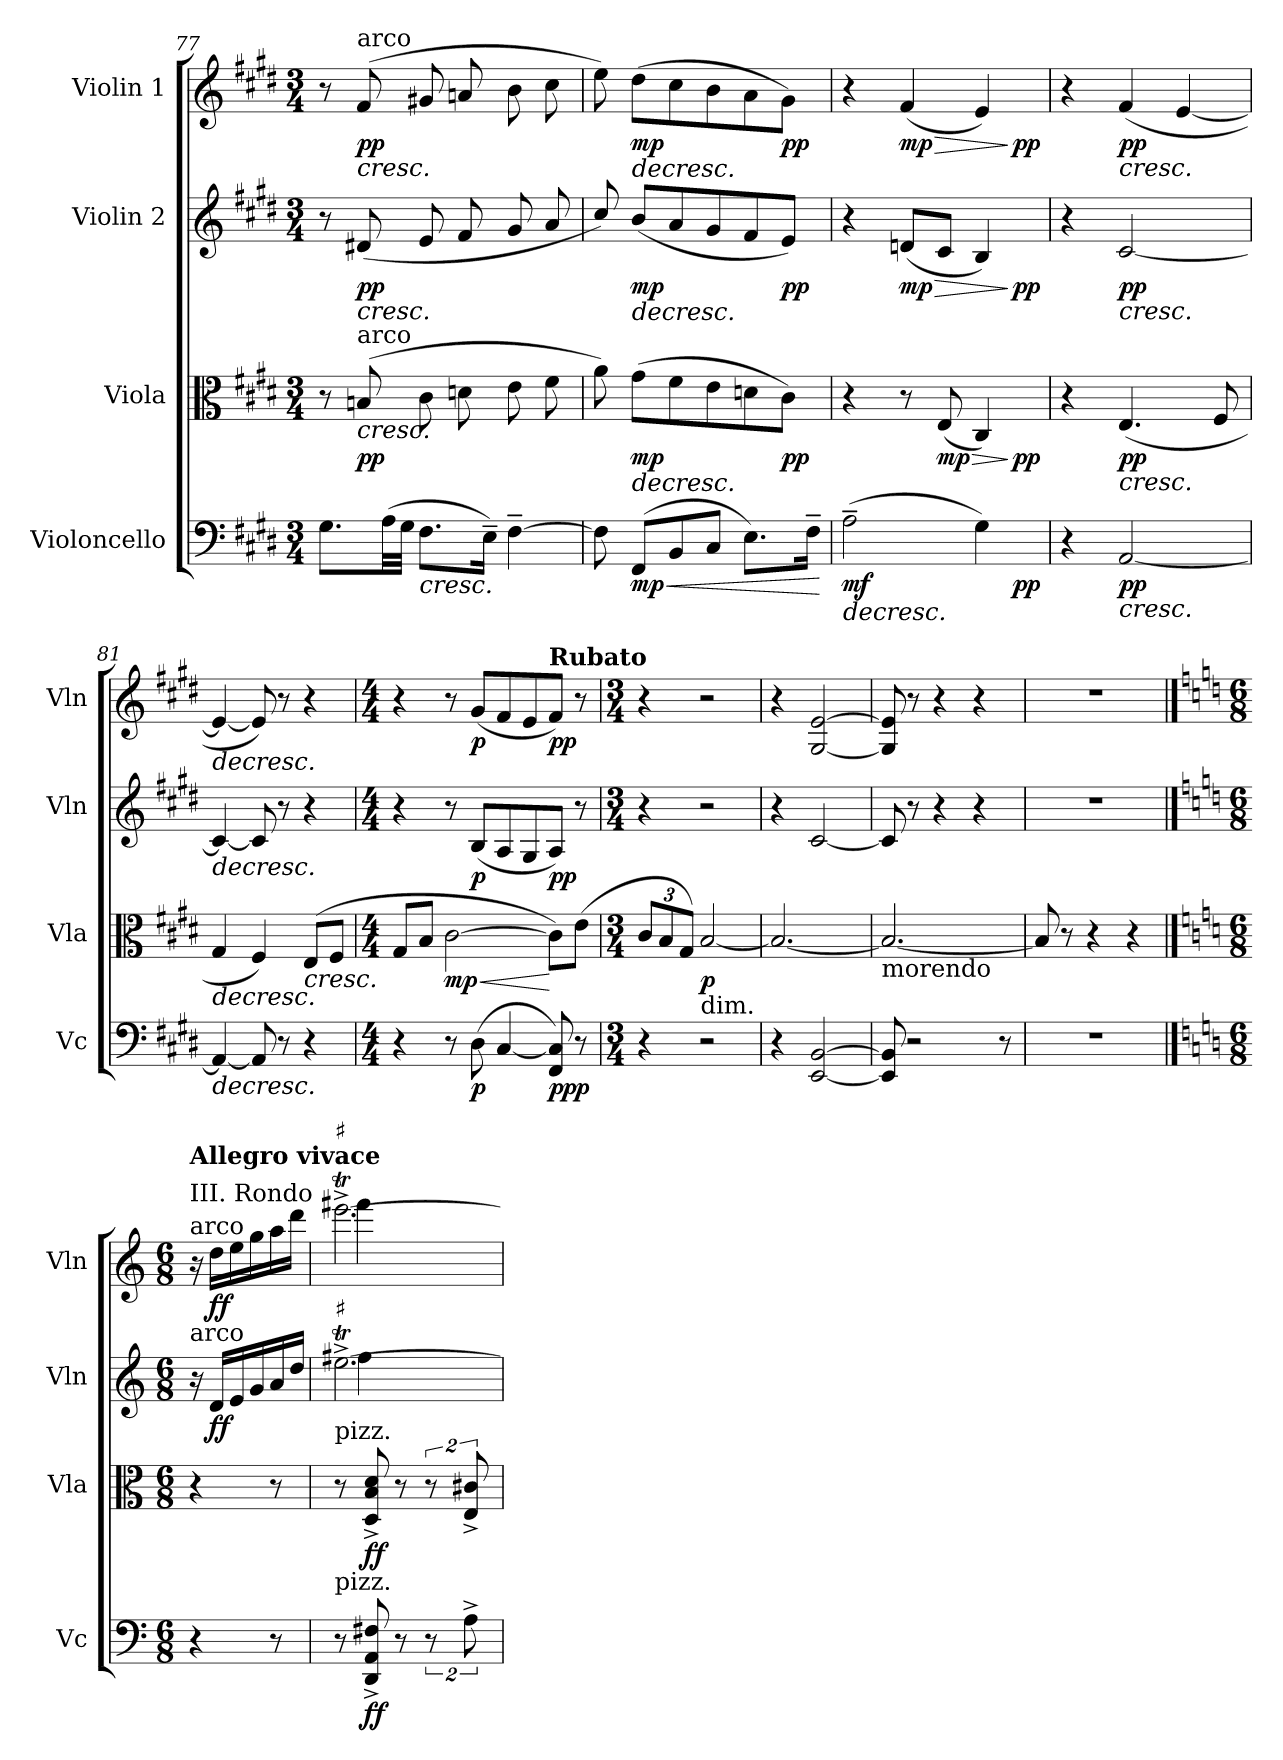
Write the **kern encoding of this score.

**kern	**dynam	**kern	**dynam	**kern	**dynam	**kern	**dynam
*part4	*part4	*part3	*part3	*part2	*part2	*part1	*part1
*staff4	*staff4	*staff3	*staff3	*staff2	*staff2	*staff1	*staff1
*I"Violoncello	*	*I"Viola	*	*I"Violin 2	*	*I"Violin 1	*
*I'Vc	*	*I'Vla	*	*I'Vln	*	*I'Vln	*
*clefF4	*	*clefC3	*	*clefG2	*	*clefG2	*
*k[f#c#g#d#]	*	*k[f#c#g#d#]	*	*k[f#c#g#d#]	*	*k[f#c#g#d#]	*
*M3/4	*	*M3/4	*	*M3/4	*	*M3/4	*
=77	=77	=77	=77	=77	=77	=77	=77
8.G#\L	.	8r	.	8r	.	8r	.
!	!	!	!	!	!	!LO:TX:a:t=arco	!
!	!	!LO:TX:a:t=arco	!	!	!	!	!
!	!	!	!LO:HP:b	!	!LO:HP:b	!	!LO:HP:b
!	!	!	!LO:DY:n=1:b	!	!LO:DY:n=1:b	!	!LO:DY:n=1:b
.	.	(>8Bn/	< pp	(<8d#X/	< pp	(>8f#/	< pp
(>32A\LL	.	.	.	.	.	.	.
32G#\JJJ	.	.	.	.	.	.	.
!	!LO:HP:b	!	!	!	!	!	!
8.F#\L	<	8c#\	.	8e/	.	8g#X/	.
.	.	8dn\	.	8f#/	.	8an/	.
16E~\Jk)	.	.	.	.	.	.	.
[4F#~\	.	8e\	.	8g#/	.	8b\	.
.	.	8f#\	.	8a/	.	8cc#\	.
=78	=78	=78	=78	=78	=78	=78	=78
8F#\]	.	8a\)	.	8cc#/)	.	8ee\)	.
!	!LO:HP:b	!	!LO:HP:b	!	!LO:HP:b	!	!LO:HP:b
!	!LO:DY:n=1:b	!	!LO:DY:n=1:b	!	!LO:DY:n=1:b	!	!LO:DY:n=1:b
(>8FF#/L	< mp	(>8g#\L	> mp	(<8b/L	> mp	(>8dd#\L	> mp
8BB/	.	8f#\	.	8a/	.	8cc#\	.
8C#/J	.	8e\	.	8g#/	.	8b\	.
8.E\L)	.	8dn\	.	8f#/	.	8a\	.
!	!	!	!LO:DY:n=2:b	!	!LO:DY:n=2:b	!	!LO:DY:n=2:b
.	.	8c#\J)	[ pp	8e/J)	[ pp	8g#\J)	[ pp
16F#~\Jk	.	.	.	.	.	.	.
.	[	.	.	.	.	.	.
=79	=79	=79	=79	=79	=79	=79	=79
!	!	!	!	!	!	!LO:TX:a:B:t=rall.	!
!	!LO:HP:b	!	!	!	!	!	!
*^	*	*^	*	*^	*	*^	*
!	!	!LO:DY:n=1:b	!	!	!	!	!	!	!	!	!
(>2A~\	2ryy	> mf	4r	2ryy	.	4r	2ryy	.	4r	2ryy	.
*	*	*	*	*	*	*	*	*	*MM42	*	*
!	!	!	!	!	!	!	!	!LO:HP:b	!	!	!LO:HP:b
!	!	!	!	!	!	!	!	!LO:DY:n=1:b	!	!	!LO:DY:n=1:b
.	.	.	8r	.	.	(<8dn/L	.	> mp	(<4f#/	.	> mp
!	!	!	!	!	!LO:HP:b	!	!	!	!	!	!
!	!	!	!	!	!LO:DY:n=1:b	!	!	!	!	!	!
.	.	.	(<8E/	.	> mp	8c#/J	.	.	.	.	.
*	*	*	*	*	*	*	*	*	*MM41	*	*
4G#\)	8ryy	.	4C#/)	8ryy	.	4B/)	8ryy	.	4e/)	8ryy	.
!	!	!LO:DY:n=2:b	!	!	!LO:DY:n=2:b	!	!	!LO:DY:n=2:b	!	!	!LO:DY:n=2:b
.	8ryy	[ pp	.	8ryy	] pp	.	8ryy	] pp	.	8ryy	] pp
=80	=80	=80	=80	=80	=80	=80	=80	=80	=80	=80	=80
!	!	!	!	!	!	!	!	!	!LO:TX:a:B:t=Più sostenuto	!	!
*v	*v	*	*	*	*	*v	*v	*	*v	*v	*
*	*	*v	*v	*	*	*	*	*
4r	.	4r	.	4r	.	4r	.
!	!LO:HP:b	!	!LO:HP:b	!	!LO:HP:b	!	!LO:HP:b
!	!LO:DY:n=1:b	!	!LO:DY:n=1:b	!	!LO:DY:n=1:b	!	!LO:DY:n=1:b
[2AA/	< pp	(<4.E/	< pp	[2c#/	< pp	(<4f#/	< pp
.	.	.	.	.	.	[4e/	.
.	.	8F#/	.	.	.	.	.
.	]	.	]	.	]	.	]
=81	=81	=81	=81	=81	=81	=81	=81
!	!LO:HP:b	!	!LO:HP:b	!	!LO:HP:b	!	!LO:HP:b
4AA/_	>	4G#/	>	4c#/_	>	4e/_	>
8AA/]	.	4F#/)	[	8c#/]	.	8e/])	.
8r	[	.	.	8r	[	8r	[
!	!	!	!LO:HP:b	!	!	!	!
4r	.	(>8E/L	<	4r	.	4r	.
.	.	8F#/J	.	.	.	.	.
=82	=82	=82	=82	=82	=82	=82	=82
*M4/4	*	*M4/4	*	*M4/4	*	*M4/4	*
4r	.	8G#/L	.	4r	.	4r	.
.	.	8B/J	.	.	.	.	.
!	!	!	!LO:HP:n=1:b	!	!	!	!
!	!	!	!LO:DY:n=1:b	!	!	!	!
8r	.	[2c#\	] < mp	8r	.	8r	.
!	!LO:DY:b	!	!	!	!LO:DY:b	!	!LO:DY:b
(>8D#\	p	.	.	(<8B/L	p	(<8g#/L	p
[4C#/	.	.	.	8A/	.	8f#/	.
.	.	.	.	8G#/	.	8e/	.
!	!	!	!	!	!	!LO:TX:a:B:t=Rubato	!
!	!LO:DY:n=1:b	!	!	!	!LO:DY:n=1:b	!	!LO:DY:n=1:b
8FF#/ 8C#/])	] ppp	8c#\L])	[	8A/J)	] pp	8f#/J)	] pp
8r	.	(>8e\J	.	8r	.	8r	.
=83	=83	=83	=83	=83	=83	=83	=83
*M3/4	*	*M3/4	*	*M3/4	*	*M3/4	*
*	*	*Xbrackettup	*	*	*	*	*
4r	.	12c#/L	.	4r	.	4r	.
.	.	12B/	.	.	.	.	.
.	.	12G#/J)	.	.	.	.	.
!	!	!LO:TX:b:t=dim.	!	!	!	!	!
!	!	!	!LO:DY:n=1:b	!	!	!	!
2r	.	[2B/	[ p	2r	.	2r	.
=84	=84	=84	=84	=84	=84	=84	=84
4r	.	2.B/_	.	4r	.	4r	.
!	!LO:DY:b	!	!	!	!	!	!
!	!LO:DY:n=1:b	!	!	!	!LO:DY:b	!	!
!	!	!	!	!	!LO:DY:n=1:b	!	!LO:DY:b
!	!	!	!	!	!	!	!LO:DY:n=1:b
[2EE/ [2BB/	ppp other-dynamics	.	.	[2c#/	ppp other-dynamics	[2G#/ [2e/	ppp other-dynamics
=85	=85	=85	=85	=85	=85	=85	=85
!	!	!LO:TX:b:t=morendo	!	!	!	!	!
8EE/] 8BB/]	.	2.B/_	.	8c#/]	.	8G#/] 8e/]	.
2r	.	.	.	8r	.	8r	.
.	.	.	.	4r	.	4r	.
.	.	.	.	4r	.	4r	.
8r	.	.	.	.	.	.	.
=86	=86	=86	=86	=86	=86	=86	=86
2.r	.	8B/]	.	2.r	.	2.r	.
.	.	8r	.	.	.	.	.
.	.	4r	.	.	.	.	.
.	.	4r	.	.	.	.	.
==	==	==	==	==	==	==	==
*k[]	*	*k[]	*	*k[]	*	*k[]	*
*M6/8	*	*M6/8	*	*M6/8	*	*M6/8	*
*	*	*	*	*	*	*MM104	*
!	!	!	!	!	!	!LO:TX:a:t=III. Rondo	!
!	!	!	!	!	!	!LO:TX:a:B:t=Allegro vivace	!
!	!	!	!	!	!	!LO:TX:a:t=arco	!
!	!	!	!	!LO:TX:a:t=arco	!	!	!
4r	.	4r	.	16r	.	16r	.
!	!	!	!	!	!LO:DY:b	!	!LO:DY:b
.	.	.	.	16d/LL	ff	16dd\LL	ff
.	.	.	.	16e/	.	16ee\	.
.	.	.	.	16g/	.	16gg\	.
8r	.	8r	.	16a/	.	16aa\	.
.	.	.	.	16dd/JJ	.	16ddd\JJ	.
=1	=1	=1	=1	=1	=1	=1	=1
*	*	*	*	*^	*	*^	*
!	!	!	!	!	!	!	!LO:TX:a:t=♯	!	!
!	!	!	!	!LO:TX:a:t=♯	!	!	!	!	!
!	!	!LO:TX:a:t=pizz.	!	!	!	!	!	!	!
!LO:TX:a:t=pizz.	!	!	!	!	!	!	!	!	!
8r	.	8r	.	[2.eet^\	4ff#X	.	[2.eeet^\	4fff#X	.
!	!LO:DY:b	!	!LO:DY:b	!	!	!	!	!	!
8DD/^ 8AA/^ 8F#X/^	ff	8D/^ 8B/^ 8d/^	ff	.	.	.	.	.	.
8r	.	8r	.	.	2ryy	.	.	2ryy	.
*	*	*brackettup	*	*	*	*	*	*	*
16%3r	.	16%3r	.	.	.	.	.	.	.
16%3A^\	.	16%3E/^ 16%3c#X/^	.	.	.	.	.	.	.
*	*	*	*	*v	*v	*	*	*	*
*	*	*	*	*	*	*v	*v	*
=	=	=	=	=	=	=	=
*-	*-	*-	*-	*-	*-	*-	*-
